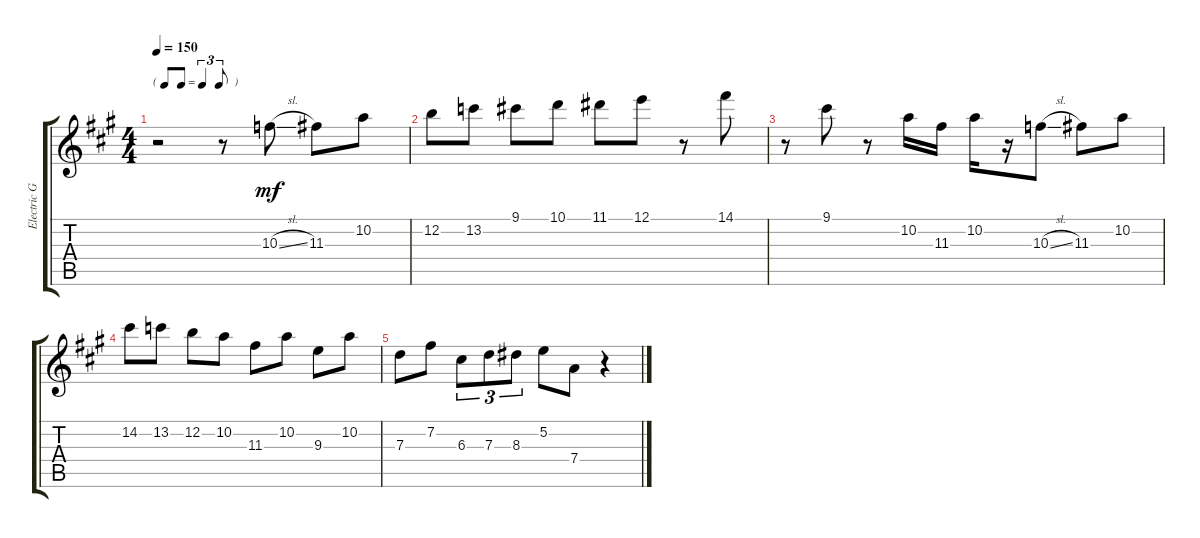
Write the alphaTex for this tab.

\track ("Electric Guitar" "Electric G") {instrument electricguitarclean}
\staff {score tabs}
\tuning (E4 B3 G3 D3 A2 E2) {hide}
\ts (4 4)
\tf triplet8th
\tempo 150
\clef g2
\ks a
r.2{dy mf instrument electricguitarclean} r.8 10.3{sl}.8 11.3.8 10.2.8 |
12.2.8 13.2.8 9.1.8 10.1.8 11.1.8 12.1.8 r.8 14.1.8 |
r.8 9.1.8 r.8 10.2.16 11.3.16 10.2.16 r.16 10.3{sl}.8 11.3.8 10.2.8 |
14.2.8 13.2.8 12.2.8 10.2.8 11.3.8 10.2.8 9.3.8 10.2.8 |
7.3.8 7.2.8 6.3.8{tu (3 2)} 7.3.8{tu (3 2)} 8.3.8{tu (3 2)} 5.2.8 7.4.8 r.4
